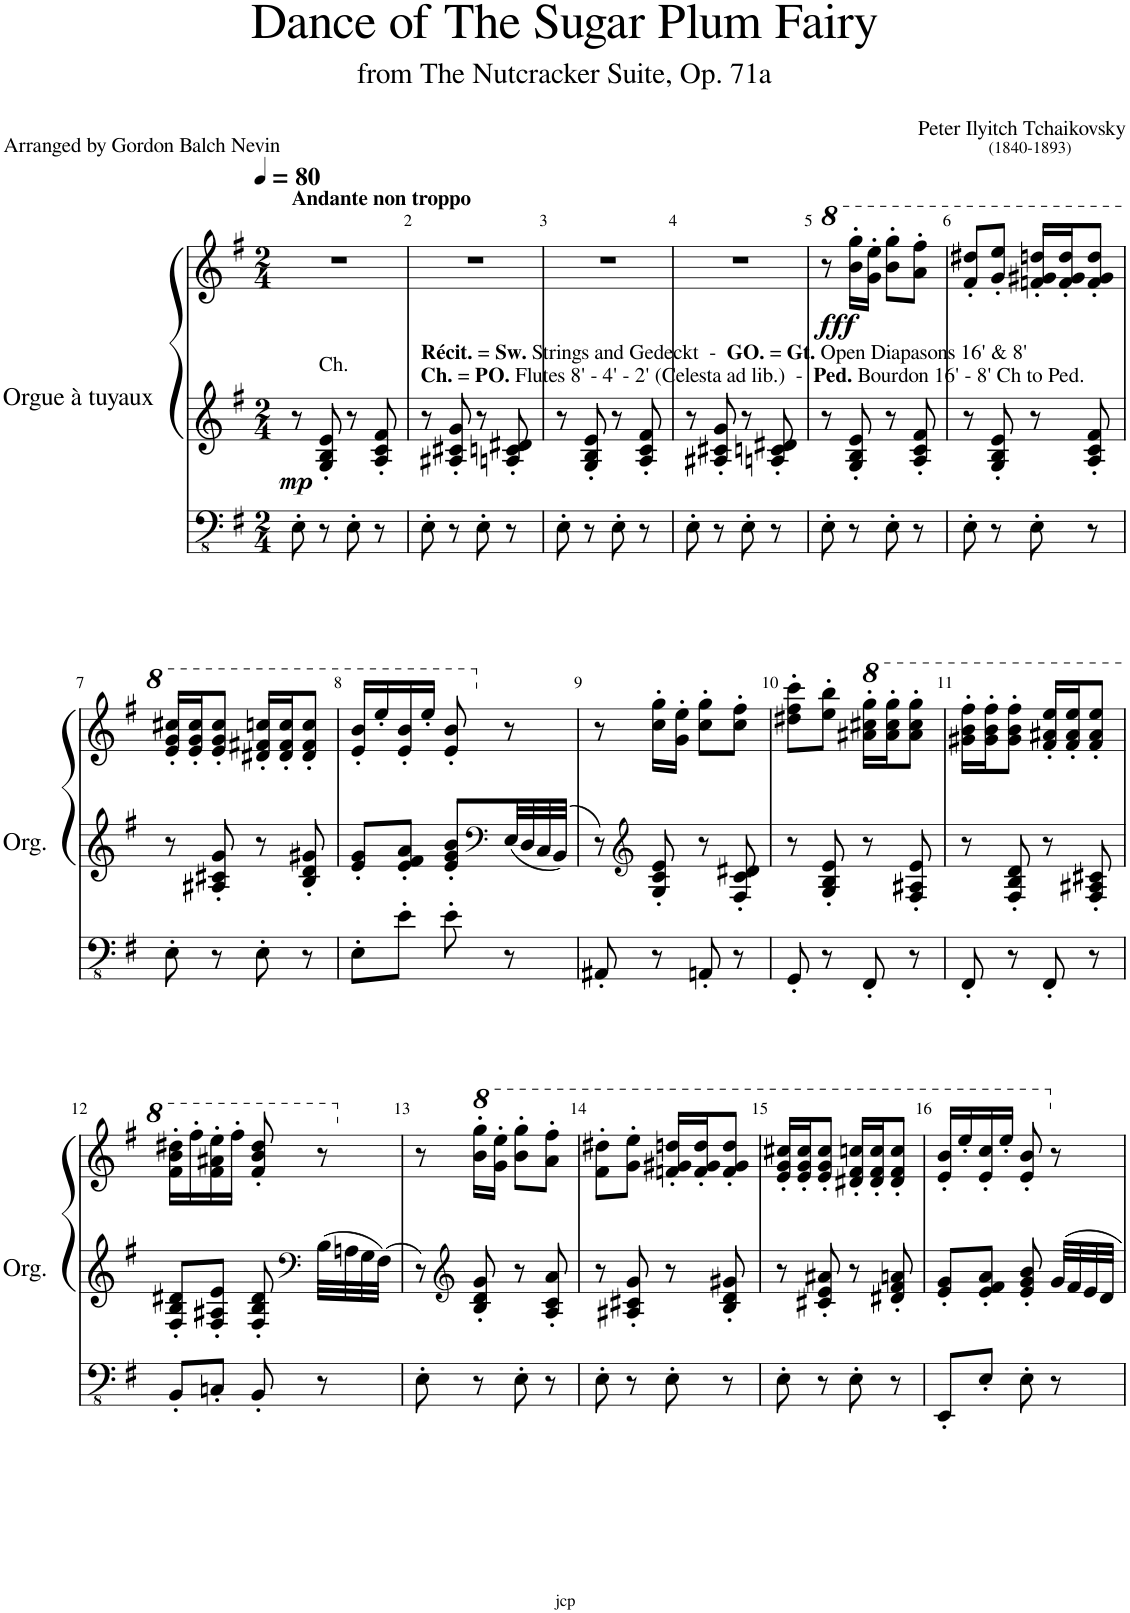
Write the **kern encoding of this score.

**kern	**kern	**kern	**dynam
*part1	*part1	*part1	*part1
*staff3	*staff2	*staff1	*staff1/2/3
*I"Orgue à tuyaux	*	*	*
*I'Org.	*	*	*
*clefFv4	*clefG2	*clefG2	*
*k[f#]	*k[f#]	*k[f#]	*
*M2/4	*M2/4	*M2/4	*
*MM80	*MM80	*MM80	*
=1	=1	=1	=1
!	!	!LO:TX:a:B:t=Andante non troppo	!
!	!	!	!LO:DY:b=2
8EE'\	8r	2r	mp
!	!LO:TX:a:t=Ch.	!	!
8r	8G/' 8B/' 8e/'	.	.
8EE'\	8r	.	.
8r	8A/' 8c/' 8f#/'	.	.
=2	=2	=2	=2
!	!	!LO:TX:b:B:t=Récit.	!
!	!	!LO:TX:b:t==	!
!	!	!LO:TX:b:B:t=Sw.	!
!	!	!LO:TX:b:t=Strings and Gedeckt  -	!
!	!	!LO:TX:b:B:t=GO.	!
!	!	!LO:TX:b:t==	!
!	!	!LO:TX:b:B:t=Gt.	!
!	!	!LO:TX:b:t=Open Diapasons 16' & 8'	!
!	!	!LO:TX:b:B:t=Ch.	!
!	!	!LO:TX:b:t==	!
!	!	!LO:TX:b:B:t=PO.	!
!	!	!LO:TX:b:t=Flutes 8' - 4' - 2' (Celesta ad lib.)  -	!
!	!	!LO:TX:b:B:t=Ped.	!
!	!	!LO:TX:b:t=Bourdon 16' - 8' Ch to Ped.	!
8EE'\	8r	2r	.
8r	8A#X/' 8c#X/' 8g/'	.	.
8EE'\	8r	.	.
8r	8An/' 8cn/' 8d#X/'	.	.
=3	=3	=3	=3
8EE'\	8r	2r	.
8r	8G/' 8B/' 8e/'	.	.
8EE'\	8r	.	.
8r	8A/' 8c/' 8f#/'	.	.
=4	=4	=4	=4
8EE'\	8r	2r	.
8r	8A#X/' 8c#X/' 8g/'	.	.
8EE'\	8r	.	.
8r	8An/' 8cn/' 8d#X/'	.	.
=5	=5	=5	=5
*	*	*8va	*
!	!	!	!LO:DY:b
8EE'\	8r	8r	fff
8r	8G/' 8B/' 8e/'	16bb\' 16ggg\'LL	.
.	.	16gg\' 16eee\'JJ	.
8EE'\	8r	8bb\' 8ggg\'L	.
8r	8A/' 8c/' 8f#/'	8aa\' 8fff#\'J	.
=6	=6	=6	=6
8EE'\	8r	8ff#/' 8ddd#X/'L	.
8r	8G/' 8B/' 8e/'	8gg/' 8eee/'J	.
8EE'\	8r	16ffn/' 16gg#X/' 16dddn/'LL	.
.	.	16ff/' 16gg#/' 16ddd/'J	.
8r	8A/' 8c/' 8f#/'	8ff/' 8gg#/' 8ddd/'J	.
!!LO:LB:g=z
=7	=7	=7	=7
8EE'\	8r	16ee/' 16gg/' 16ccc#X/'LL	.
.	.	16ee/' 16gg/' 16ccc#/'J	.
8r	8A#X/' 8c#X/' 8g/'	8ee/' 8gg/' 8ccc#/'J	.
8EE'\	8r	16dd#X/' 16ff#X/' 16cccn/'LL	.
.	.	16dd#/' 16ff#/' 16ccc/'J	.
8r	8B/' 8d/' 8g#X/'	8dd#/' 8ff#/' 8ccc/'J	.
=8	=8	=8	=8
8EE'\L	8e/' 8g/'L	16ee/' 16bb/'LL	.
.	.	16eee'/	.
8E'\J	8e/' 8f#/' 8a/'J	16ee/' 16bb/'	.
.	.	16eee'/JJ	.
8E'\	8e/' 8g/' 8b/'L	8ee/' 8bb/'	.
*	*clefF4	*	*
*	*	*X8va	*
8r	32E/LL	8r	.
.	32D/	.	.
.	32C/	.	.
.	32BB/JJJ	.	.
=9	=9	=9	=9
8AAA#X'/	8r	8r	.
*	*clefG2	*	*
8r	8G/' 8c/' 8e/'	16cc\' 16gg\'LL	.
.	.	16g\' 16ee\'JJ	.
8AAAn'/	8r	8cc\' 8gg\'L	.
8r	8F#/' 8c/' 8d#X/'	8cc\' 8ff#\'J	.
=10	=10	=10	=10
8GGG'/	8r	8dd#X\' 8ff#\' 8ccc\'L	.
8r	8G/' 8B/' 8e/'	8ee\' 8bb\'J	.
*	*	*8va	*
8FFF#'/	8r	16aa#X\' 16ccc#X\' 16ggg\'LL	.
.	.	16aa#\' 16ccc#\' 16ggg\'J	.
8r	8F#/' 8A#X/' 8e/'	8aa#\' 8ccc#\' 8ggg\'J	.
=11	=11	=11	=11
8FFF#'/	8r	16gg#X\' 16bb\' 16fff#\'LL	.
.	.	16gg#\' 16bb\' 16fff#\'J	.
8r	8F#/' 8B/' 8d/'	8gg#\' 8bb\' 8fff#\'J	.
8FFF#'/	8r	16ff#/' 16aa#X/' 16eee/'LL	.
.	.	16ff#/' 16aa#/' 16eee/'J	.
8r	8F#/' 8A#X/' 8c#X/'	8ff#/' 8aa#/' 8eee/'J	.
!!LO:LB:g=z
=12	=12	=12	=12
8BBB'/L	8F#/' 8B/' 8d#X/'L	16ff#\' 16bb\' 16ddd#X\'LL	.
.	.	16fff#'\	.
8CCn'/J	8F#/' 8A#X/' 8e/'J	16ff#\' 16aa#X\' 16eee\'	.
.	.	16fff#'\JJ	.
8BBB'/	8F#/' 8B/' 8d#/'	8ff#/' 8bb/' 8ddd#/'	.
*	*clefF4	*	*
8r	32B\LLL	8r	.
.	32An\	.	.
.	32G\	.	.
.	32F#\JJJ	.	.
=13	=13	=13	=13
*	*	*X8va	*
8EE'\	8r	8r	.
*	*clefG2	*	*
*	*	*8va	*
8r	8B/' 8d/' 8g/'	16bb\' 16ggg\'LL	.
.	.	16gg\' 16eee\'JJ	.
8EE'\	8r	8bb\' 8ggg\'L	.
8r	8A/' 8c/' 8a/'	8aa\' 8fff#\'J	.
=14	=14	=14	=14
8EE'\	8r	8ff#\' 8ddd#X\'L	.
8r	8A#X/' 8c#X/' 8g/'	8gg\' 8eee\'J	.
8EE'\	8r	16ffn/' 16gg#X/' 16dddn/'LL	.
.	.	16ff/' 16gg#/' 16ddd/'J	.
8r	8B/' 8d/' 8g#X/'	8ff/' 8gg#/' 8ddd/'J	.
=15	=15	=15	=15
8EE'\	8r	16ee/' 16gg/' 16ccc#X/'LL	.
.	.	16ee/' 16gg/' 16ccc#/'J	.
8r	8c#X/' 8e/' 8a#X/'	8ee/' 8gg/' 8ccc#/'J	.
8EE'\	8r	16dd#X/' 16ff#/' 16cccn/'LL	.
.	.	16dd#/' 16ff#/' 16ccc/'J	.
8r	8d#X/' 8f#/' 8an/'	8dd#/' 8ff#/' 8ccc/'J	.
=16	=16	=16	=16
8EEE'/L	8e/' 8g/'L	16ee/' 16bb/'LL	.
.	.	16eee'/	.
8EE'/J	8e/' 8f#/' 8a/'J	16ee/' 16ccc/'	.
.	.	16eee'/JJ	.
8EE'\	8e/' 8g/' 8b/'	8ee/' 8bb/'	.
*	*	*X8va	*
8r	32g/LLL	8r	.
.	32f#/	.	.
.	32e/	.	.
.	32d/JJJ	.	.
=	=	=	=
*-	*-	*-	*-
